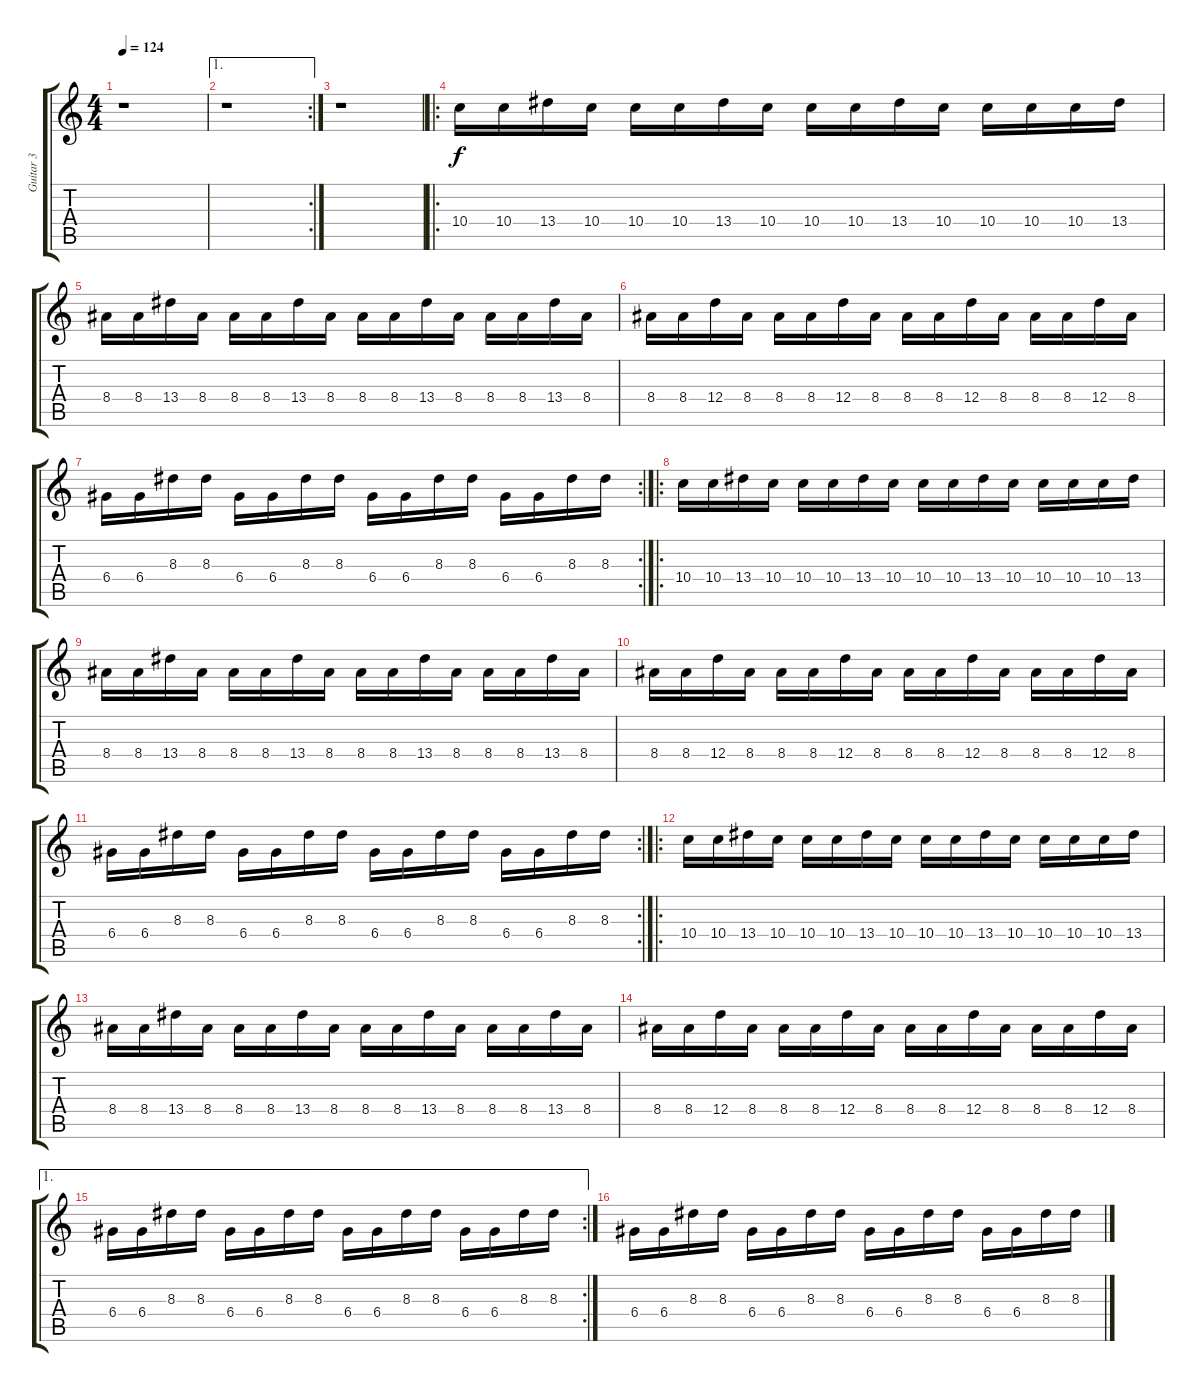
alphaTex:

\track ("Guitar 3" "Guitar 3") {instrument distortionguitar}
\staff {score tabs}
\tuning (E4 B3 G3 D3 A2 E2) {hide}
\ts (4 4)
\tempo 124
\clef g2
\ks c
r.1{dy f} |
\ae 1
\rc 2
r.1 |
r.1 |
\ro
10.4.16 10.4.16 13.4.16 10.4.16 10.4.16 10.4.16 13.4.16 10.4.16 10.4.16 10.4.16 13.4.16 10.4.16 10.4.16 10.4.16 10.4.16 13.4.16 |
8.4.16 8.4.16 13.4.16 8.4.16 8.4.16 8.4.16 13.4.16 8.4.16 8.4.16 8.4.16 13.4.16 8.4.16 8.4.16 8.4.16 13.4.16 8.4.16 |
8.4.16 8.4.16 12.4.16 8.4.16 8.4.16 8.4.16 12.4.16 8.4.16 8.4.16 8.4.16 12.4.16 8.4.16 8.4.16 8.4.16 12.4.16 8.4.16 |
\rc 2
6.4.16 6.4.16 8.3.16 8.3.16 6.4.16 6.4.16 8.3.16 8.3.16 6.4.16 6.4.16 8.3.16 8.3.16 6.4.16 6.4.16 8.3.16 8.3.16 |
\ro
10.4.16 10.4.16 13.4.16 10.4.16 10.4.16 10.4.16 13.4.16 10.4.16 10.4.16 10.4.16 13.4.16 10.4.16 10.4.16 10.4.16 10.4.16 13.4.16 |
8.4.16 8.4.16 13.4.16 8.4.16 8.4.16 8.4.16 13.4.16 8.4.16 8.4.16 8.4.16 13.4.16 8.4.16 8.4.16 8.4.16 13.4.16 8.4.16 |
8.4.16 8.4.16 12.4.16 8.4.16 8.4.16 8.4.16 12.4.16 8.4.16 8.4.16 8.4.16 12.4.16 8.4.16 8.4.16 8.4.16 12.4.16 8.4.16 |
\rc 2
6.4.16 6.4.16 8.3.16 8.3.16 6.4.16 6.4.16 8.3.16 8.3.16 6.4.16 6.4.16 8.3.16 8.3.16 6.4.16 6.4.16 8.3.16 8.3.16 |
\ro
10.4.16 10.4.16 13.4.16 10.4.16 10.4.16 10.4.16 13.4.16 10.4.16 10.4.16 10.4.16 13.4.16 10.4.16 10.4.16 10.4.16 10.4.16 13.4.16 |
8.4.16 8.4.16 13.4.16 8.4.16 8.4.16 8.4.16 13.4.16 8.4.16 8.4.16 8.4.16 13.4.16 8.4.16 8.4.16 8.4.16 13.4.16 8.4.16 |
8.4.16 8.4.16 12.4.16 8.4.16 8.4.16 8.4.16 12.4.16 8.4.16 8.4.16 8.4.16 12.4.16 8.4.16 8.4.16 8.4.16 12.4.16 8.4.16 |
\ae 1
\rc 2
6.4.16 6.4.16 8.3.16 8.3.16 6.4.16 6.4.16 8.3.16 8.3.16 6.4.16 6.4.16 8.3.16 8.3.16 6.4.16 6.4.16 8.3.16 8.3.16 |
6.4.16 6.4.16 8.3.16 8.3.16 6.4.16 6.4.16 8.3.16 8.3.16 6.4.16 6.4.16 8.3.16 8.3.16 6.4.16 6.4.16 8.3.16 8.3.16
